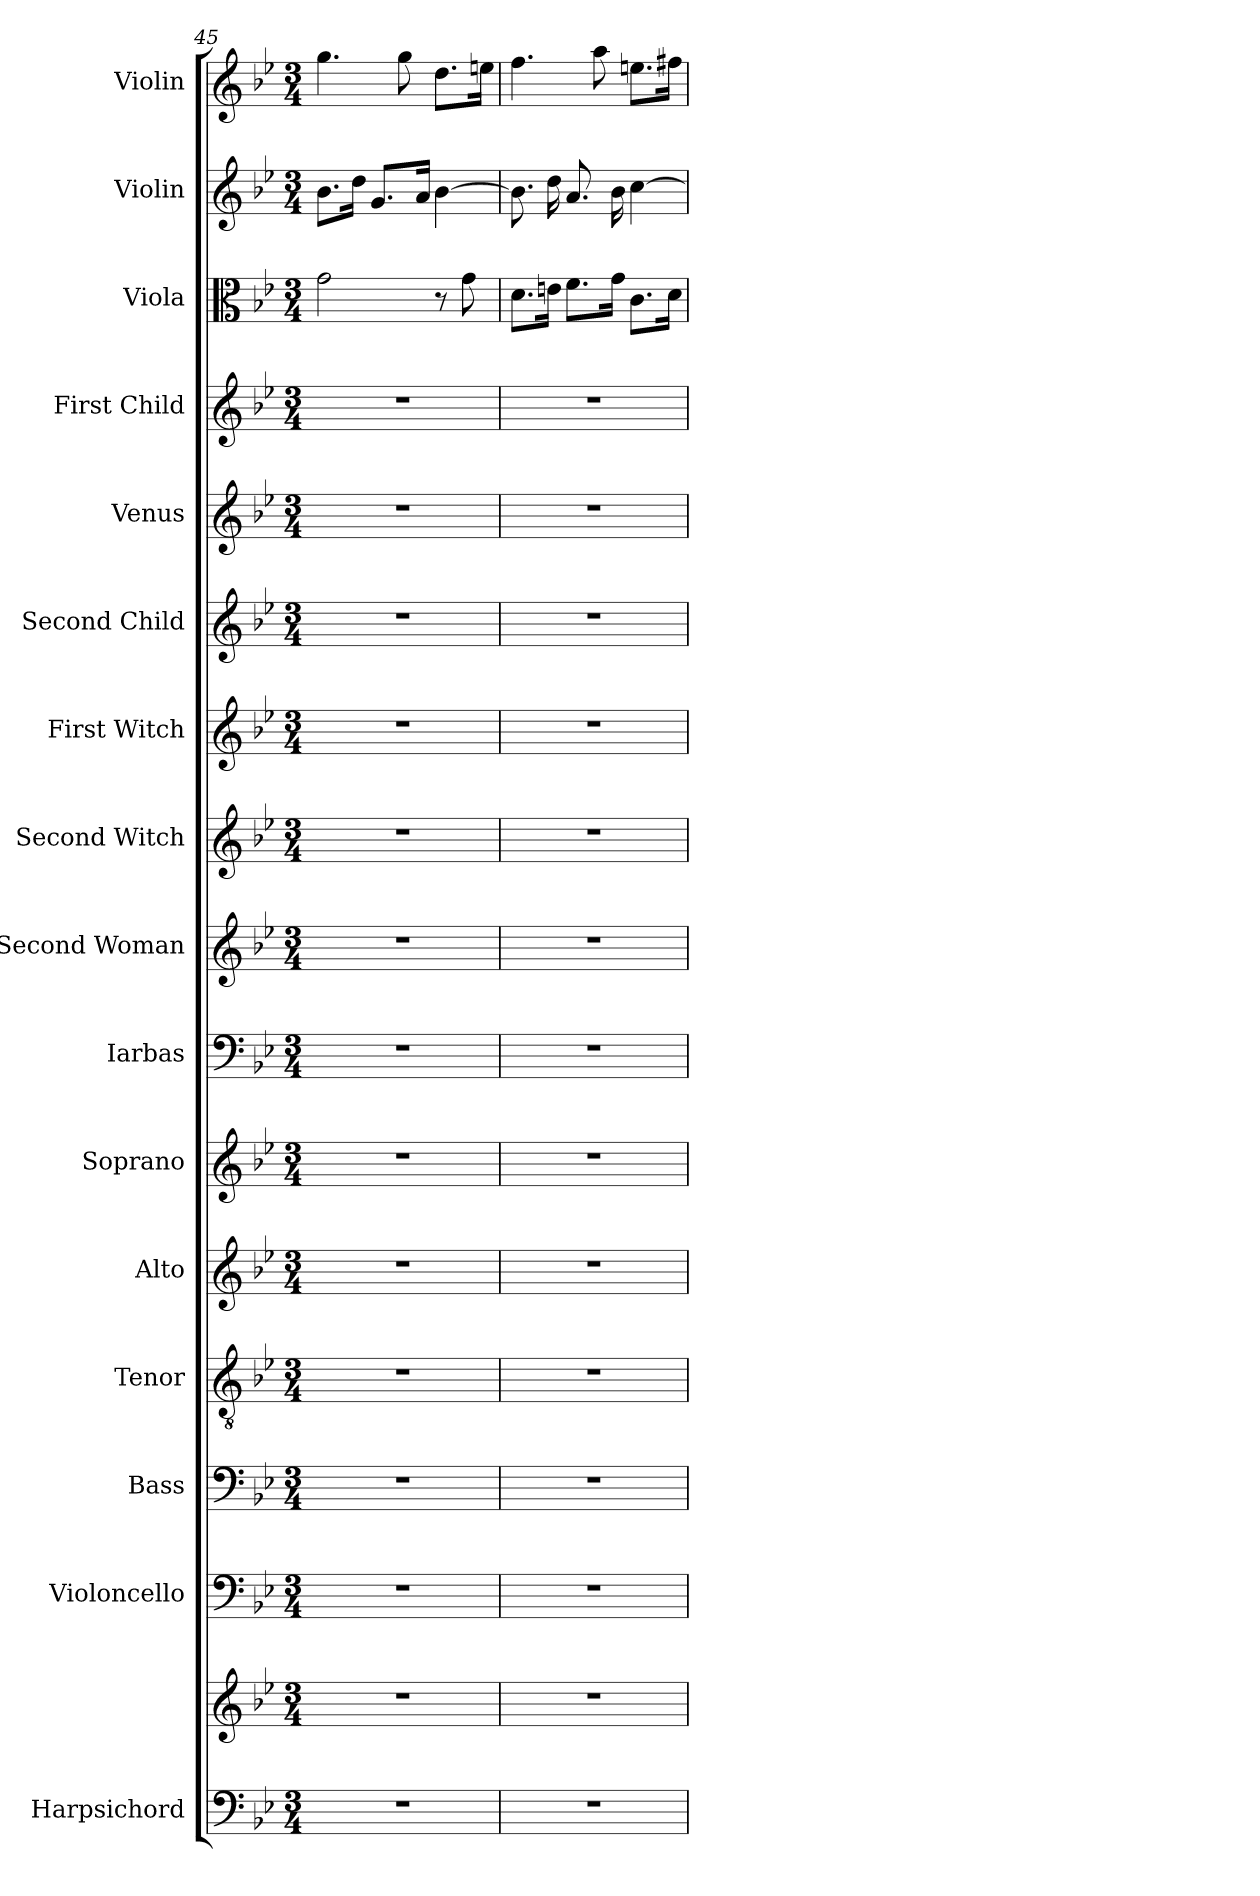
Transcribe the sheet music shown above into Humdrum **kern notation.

**kern	**kern	**kern	**kern	**kern	**kern	**kern	**kern	**kern	**kern	**kern	**kern	**kern	**kern	**kern	**kern	**kern
*part16	*part16	*part15	*part14	*part13	*part12	*part11	*part10	*part9	*part8	*part7	*part6	*part5	*part4	*part3	*part2	*part1
*staff17	*staff16	*staff15	*staff14	*staff13	*staff12	*staff11	*staff10	*staff9	*staff8	*staff7	*staff6	*staff5	*staff4	*staff3	*staff2	*staff1
*I"Harpsichord	*	*I"Violoncello	*I"Bass	*I"Tenor	*I"Alto	*I"Soprano	*I"Iarbas	*I"Second Woman	*I"Second Witch	*I"First Witch	*I"Second Child	*I"Venus	*I"First Child	*I"Viola	*I"Violin	*I"Violin
*I'Hch.	*	*I'Vc.	*I'B.	*I'T.	*I'A.	*I'S.	*I'I.	*I'2W	*I'W2.	*I'W1	*I'C2.	*I'V.	*I'C1	*I'Vla.	*I'Vln.	*I'Vln.
*clefF4	*clefG2	*clefF4	*clefF4	*clefGv2	*clefG2	*clefG2	*clefF4	*clefG2	*clefG2	*clefG2	*clefG2	*clefG2	*clefG2	*clefC3	*clefG2	*clefG2
*k[b-e-]	*k[b-e-]	*k[b-e-]	*k[b-e-]	*k[b-e-]	*k[b-e-]	*k[b-e-]	*k[b-e-]	*k[b-e-]	*k[b-e-]	*k[b-e-]	*k[b-e-]	*k[b-e-]	*k[b-e-]	*k[b-e-]	*k[b-e-]	*k[b-e-]
*M3/4	*M3/4	*M3/4	*M3/4	*M3/4	*M3/4	*M3/4	*M3/4	*M3/4	*M3/4	*M3/4	*M3/4	*M3/4	*M3/4	*M3/4	*M3/4	*M3/4
=45	=45	=45	=45	=45	=45	=45	=45	=45	=45	=45	=45	=45	=45	=45	=45	=45
2.r	2.r	2.r	2.r	2.r	2.r	2.r	2.r	2.r	2.r	2.r	2.r	2.r	2.r	2g\	8.b-\L	4.gg\
.	.	.	.	.	.	.	.	.	.	.	.	.	.	.	16dd\Jk	.
.	.	.	.	.	.	.	.	.	.	.	.	.	.	.	8.g/L	.
.	.	.	.	.	.	.	.	.	.	.	.	.	.	.	.	8gg\
.	.	.	.	.	.	.	.	.	.	.	.	.	.	.	16a/Jk	.
.	.	.	.	.	.	.	.	.	.	.	.	.	.	8r	[4b-\	8.dd\L
.	.	.	.	.	.	.	.	.	.	.	.	.	.	8g\	.	.
.	.	.	.	.	.	.	.	.	.	.	.	.	.	.	.	16een\Jk
!!LO:PB:g=z
=46	=46	=46	=46	=46	=46	=46	=46	=46	=46	=46	=46	=46	=46	=46	=46	=46
2.r	2.r	2.r	2.r	2.r	2.r	2.r	2.r	2.r	2.r	2.r	2.r	2.r	2.r	8.d\L	8.b-\]	4.ff\
.	.	.	.	.	.	.	.	.	.	.	.	.	.	16en\Jk	16dd\	.
.	.	.	.	.	.	.	.	.	.	.	.	.	.	8.f\L	8.a/	.
.	.	.	.	.	.	.	.	.	.	.	.	.	.	.	.	8aa\
.	.	.	.	.	.	.	.	.	.	.	.	.	.	16g\Jk	16b-\	.
.	.	.	.	.	.	.	.	.	.	.	.	.	.	8.c\L	[4cc\	8.een\L
.	.	.	.	.	.	.	.	.	.	.	.	.	.	16d\Jk	.	16ff#X\Jk
=	=	=	=	=	=	=	=	=	=	=	=	=	=	=	=	=
*-	*-	*-	*-	*-	*-	*-	*-	*-	*-	*-	*-	*-	*-	*-	*-	*-
